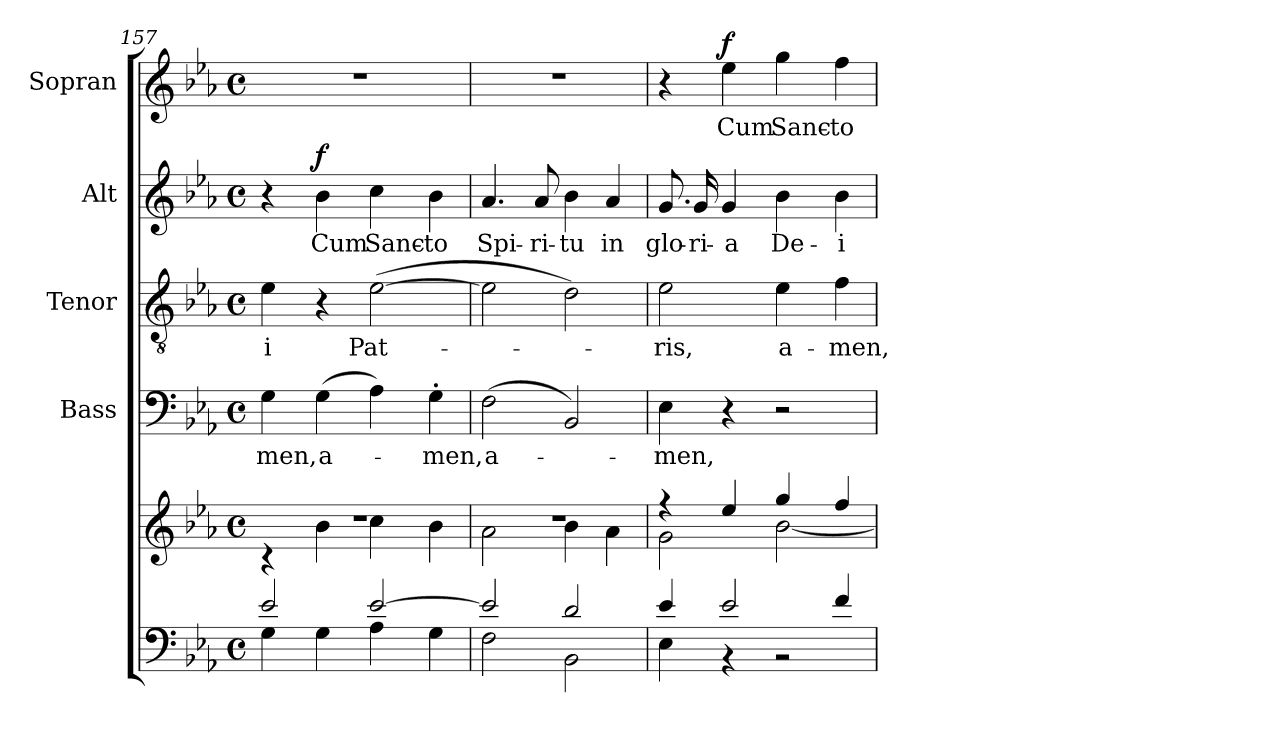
**kern	**kern	**kern	**text	**kern	**text	**kern	**text	**dynam	**kern	**text	**dynam
*part5	*part5	*part4	*part4	*part3	*part3	*part2	*part2	*part2	*part1	*part1	*part1
*staff6	*staff5	*staff4	*staff4	*staff3	*staff3	*staff2	*staff2	*staff2	*staff1	*staff1	*staff1
*	*	*I"Bass	*	*I"Tenor	*	*I"Alt	*	*	*I"Sopran	*	*
*	*	*I'B.	*	*I'T.	*	*I'A.	*	*	*I'S.	*	*
*clefF4	*clefG2	*clefF4	*	*clefGv2	*	*clefG2	*	*	*clefG2	*	*
*k[b-e-a-]	*k[b-e-a-]	*k[b-e-a-]	*	*k[b-e-a-]	*	*k[b-e-a-]	*	*	*k[b-e-a-]	*	*
*E-:	*E-:	*E-:	*	*E-:	*	*E-:	*	*	*E-:	*	*
*M4/4	*M4/4	*M4/4	*	*M4/4	*	*M4/4	*	*	*M4/4	*	*
*met(c)	*met(c)	*met(c)	*	*met(c)	*	*met(c)	*	*	*met(c)	*	*
=157	=157	=157	=157	=157	=157	=157	=157	=157	=157	=157	=157
*^	*^	*	*	*	*	*	*	*	*	*	*
!	!	!	!	!	!LO:LY:b	!	!LO:LY:b	!	!	!	!	!	!
2e-/	4G\	1ree	4rc	4G\	-men,	4e-\	-i	4r	.	.	1r	.	.
!	!	!	!	!	!LO:LY:b	!	!	!	!LO:LY:b	!LO:DY:a	!	!	!
.	4G\	.	4b-\	(>4G\	a-	4r	.	4b-\	Cum	f	.	.	.
!	!	!	!	!	!	!	!LO:LY:b	!	!LO:LY:b	!	!	!	!
[>2e-/	4A-\	.	4cc\	4A-\)	.	(>[2e-\	Pat-	4cc\	Sanc-	.	.	.	.
!	!	!	!	!	!LO:LY:b	!	!	!	!LO:LY:b	!	!	!	!
.	4G\	.	4b-\	4G'>\	-men,	.	.	4b-\	-to	.	.	.	.
=158	=158	=158	=158	=158	=158	=158	=158	=158	=158	=158	=158	=158	=158
!	!	!	!	!	!LO:LY:b	!	!	!	!LO:LY:b	!	!	!	!
2e-/]	2F\	1ree	2a-\	(>2F\	a-	2e-\]	.	4.a-/	Spi-	.	1r	.	.
!	!	!	!	!	!	!	!	!	!LO:LY:b	!	!	!	!
.	.	.	.	.	.	.	.	8a-/	-ri-	.	.	.	.
!	!	!	!	!	!	!	!	!	!LO:LY:b	!	!	!	!
2d/	2BB-\	.	4b-\	2BB-/)	.	2d\)	.	4b-\	-tu	.	.	.	.
!	!	!	!	!	!	!	!	!	!LO:LY:b	!	!	!	!
.	.	.	4a-\	.	.	.	.	4a-/	in	.	.	.	.
!!LO:LB:g=z
=159	=159	=159	=159	=159	=159	=159	=159	=159	=159	=159	=159	=159	=159
!	!	!	!	!	!LO:LY:b	!	!LO:LY:b	!	!LO:LY:b	!	!	!	!
4e-/	4E-\	4ree	2g\	4E-\	-men,	2e-\	-ris,	8.g/	glo-	.	4r	.	.
!	!	!	!	!	!	!	!	!	!LO:LY:b	!	!	!	!
.	.	.	.	.	.	.	.	16g/	-ri-	.	.	.	.
!	!	!	!	!	!	!	!	!	!LO:LY:b	!	!	!LO:LY:b	!LO:DY:a
2e-/	4r	4ee-/	.	4r	.	.	.	4g/	-a	.	4ee-\	Cum	f
!	!	!	!	!	!	!	!LO:LY:b	!	!LO:LY:b	!	!	!LO:LY:b	!
.	2r	4gg/	[<2b-\	2r	.	4e-\	a-	4b-\	De-	.	4gg\	Sanc-	.
!	!	!	!	!	!	!	!LO:LY:b	!	!LO:LY:b	!	!	!LO:LY:b	!
4f/	.	4ff/	.	.	.	4f\	-men,	4b-\	-i	.	4ff\	-to	.
*v	*v	*	*	*	*	*	*	*	*	*	*	*	*
*	*v	*v	*	*	*	*	*	*	*	*	*	*
=	=	=	=	=	=	=	=	=	=	=	=
*-	*-	*-	*-	*-	*-	*-	*-	*-	*-	*-	*-
